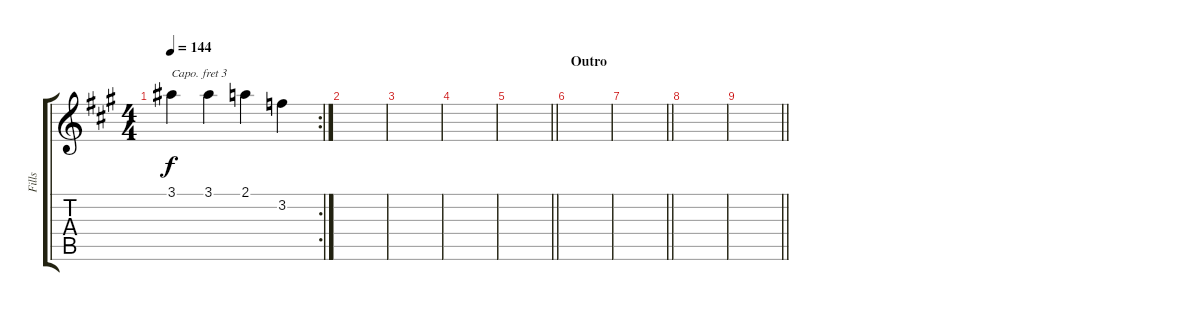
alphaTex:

\track ("Fills" "Fills") {instrument distortionguitar}
\staff {score tabs}
\capo 3
\tuning (E4 B3 G3 D3 A2 E2) {hide}
\rc 2
\ts (4 4)
\tempo 144
\clef g2
\ks a
3.1{t}.4{dy f} 3.1.4 2.1.4 3.2.4 |
|
|
|
\barLineRight lightlight
|
\section ("" "Outro")
|
\barLineRight lightlight
|
|
\barLineRight lightlight
